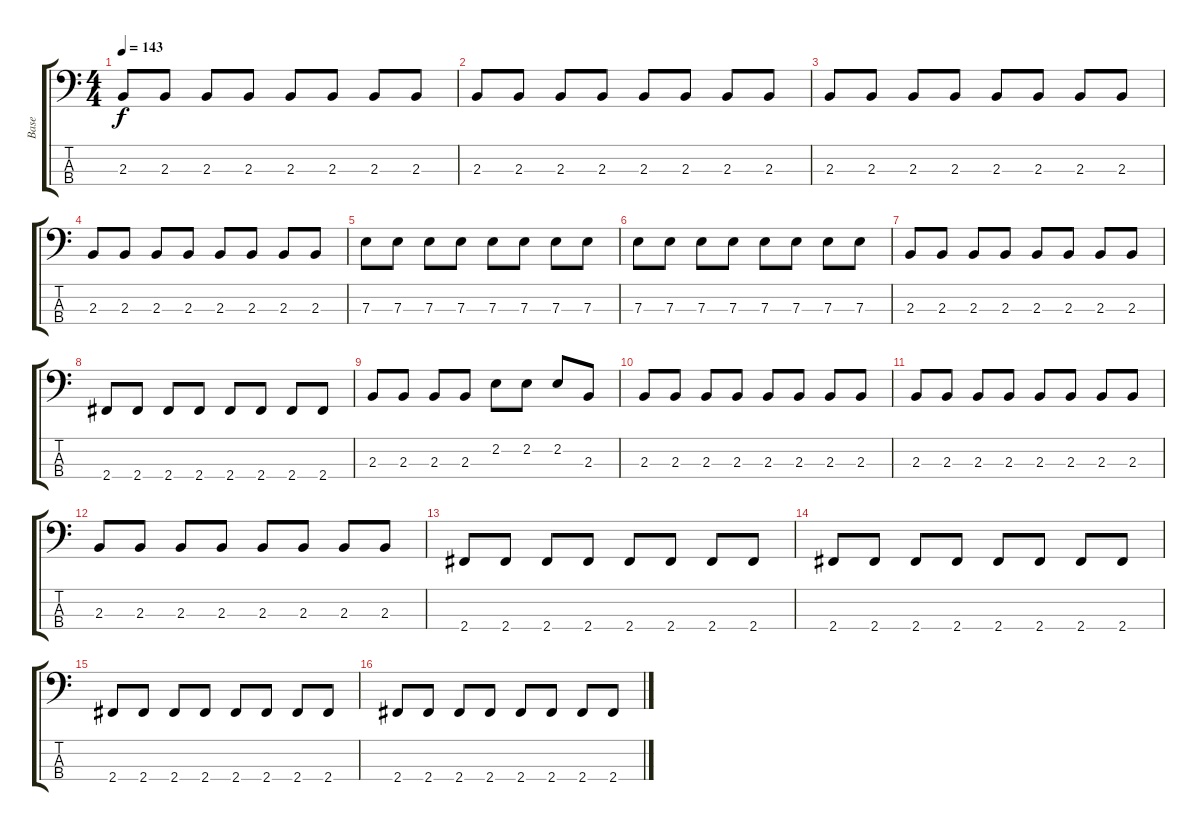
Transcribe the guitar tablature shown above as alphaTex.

\track ("Base" "Base") {instrument electricbassfinger}
\staff {score tabs}
\tuning (G2 D2 A1 E1) {hide}
\ts (4 4)
\tempo 143
\clef f4
\ks c
2.3.8{dy f} 2.3.8 2.3.8 2.3.8 2.3.8 2.3.8 2.3.8 2.3.8 |
2.3.8 2.3.8 2.3.8 2.3.8 2.3.8 2.3.8 2.3.8 2.3.8 |
2.3.8 2.3.8 2.3.8 2.3.8 2.3.8 2.3.8 2.3.8 2.3.8 |
2.3.8 2.3.8 2.3.8 2.3.8 2.3.8 2.3.8 2.3.8 2.3.8 |
7.3.8 7.3.8 7.3.8 7.3.8 7.3.8 7.3.8 7.3.8 7.3.8 |
7.3.8 7.3.8 7.3.8 7.3.8 7.3.8 7.3.8 7.3.8 7.3.8 |
2.3.8 2.3.8 2.3.8 2.3.8 2.3.8 2.3.8 2.3.8 2.3.8 |
2.4.8 2.4.8 2.4.8 2.4.8 2.4.8 2.4.8 2.4.8 2.4.8 |
2.3.8 2.3.8 2.3.8 2.3.8 2.2.8 2.2.8 2.2.8 2.3.8 |
2.3.8 2.3.8 2.3.8 2.3.8 2.3.8 2.3.8 2.3.8 2.3.8 |
2.3.8 2.3.8 2.3.8 2.3.8 2.3.8 2.3.8 2.3.8 2.3.8 |
2.3.8 2.3.8 2.3.8 2.3.8 2.3.8 2.3.8 2.3.8 2.3.8 |
2.4.8 2.4.8 2.4.8 2.4.8 2.4.8 2.4.8 2.4.8 2.4.8 |
2.4.8 2.4.8 2.4.8 2.4.8 2.4.8 2.4.8 2.4.8 2.4.8 |
2.4.8 2.4.8 2.4.8 2.4.8 2.4.8 2.4.8 2.4.8 2.4.8 |
2.4.8 2.4.8 2.4.8 2.4.8 2.4.8 2.4.8 2.4.8 2.4.8
